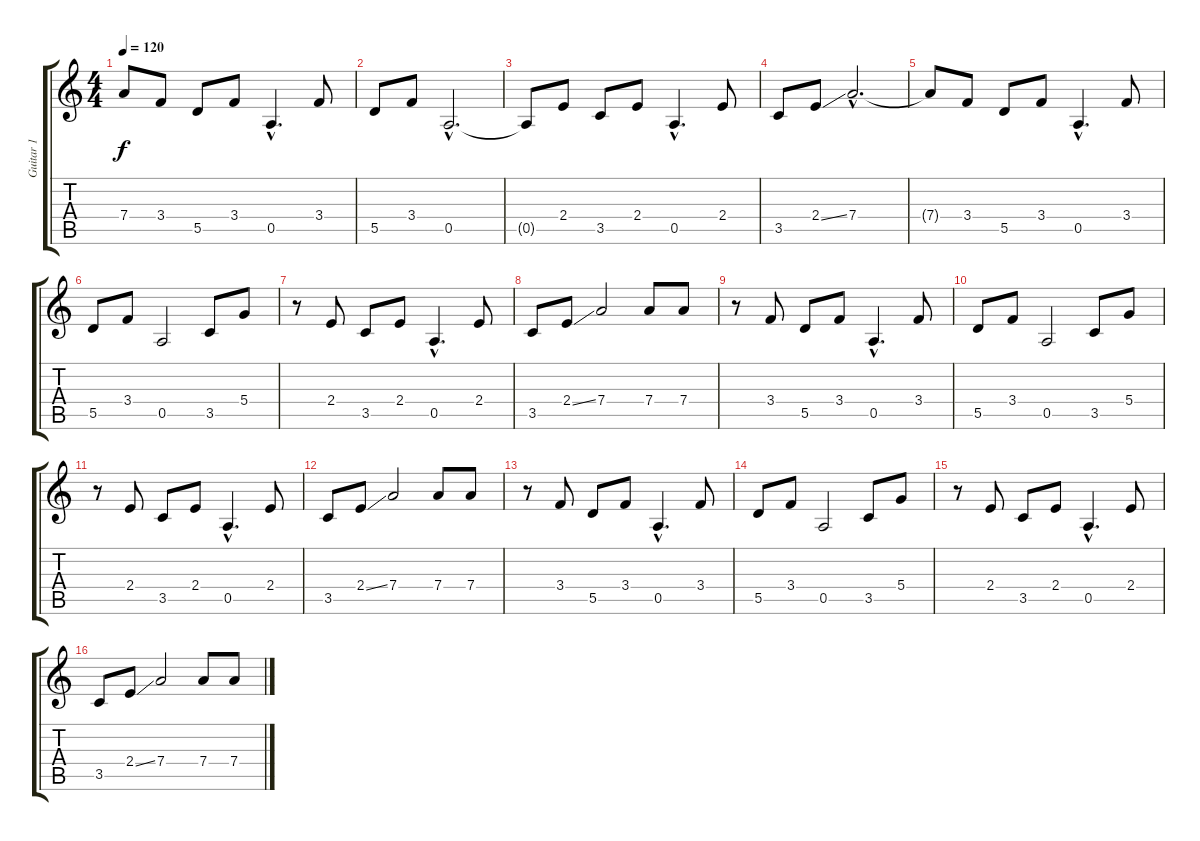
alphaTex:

\track ("Guitar 1" "Guitar 1") {instrument overdrivenguitar}
\staff {score tabs}
\tuning (E4 B3 G3 D3 A2 E2) {hide}
\ts (4 4)
\tempo 120
\clef g2
\ks c
7.4{t}.8{dy f} 3.4.8 5.5.8 3.4.8 0.5{hac}.4{d} 3.4.8 |
5.5.8 3.4.8 0.5{hac}.2{d} |
0.5{t}.8 2.4.8 3.5.8 2.4.8 0.5{hac}.4{d} 2.4.8 |
3.5.8 2.4{ss}.8 7.4{hac}.2{d} |
7.4{t}.8 3.4.8 5.5.8 3.4.8 0.5{hac}.4{d} 3.4.8 |
5.5.8 3.4.8 0.5.2 3.5.8 5.4.8 |
r.8 2.4.8 3.5.8 2.4.8 0.5{hac}.4{d} 2.4.8 |
3.5.8 2.4{ss}.8 7.4.2 7.4.8 7.4.8 |
r.8 3.4.8 5.5.8 3.4.8 0.5{hac}.4{d} 3.4.8 |
5.5.8 3.4.8 0.5.2 3.5.8 5.4.8 |
r.8 2.4.8 3.5.8 2.4.8 0.5{hac}.4{d} 2.4.8 |
3.5.8 2.4{ss}.8 7.4.2 7.4.8 7.4.8 |
r.8 3.4.8 5.5.8 3.4.8 0.5{hac}.4{d} 3.4.8 |
5.5.8 3.4.8 0.5.2 3.5.8 5.4.8 |
r.8 2.4.8 3.5.8 2.4.8 0.5{hac}.4{d} 2.4.8 |
3.5.8 2.4{ss}.8 7.4.2 7.4.8 7.4.8
